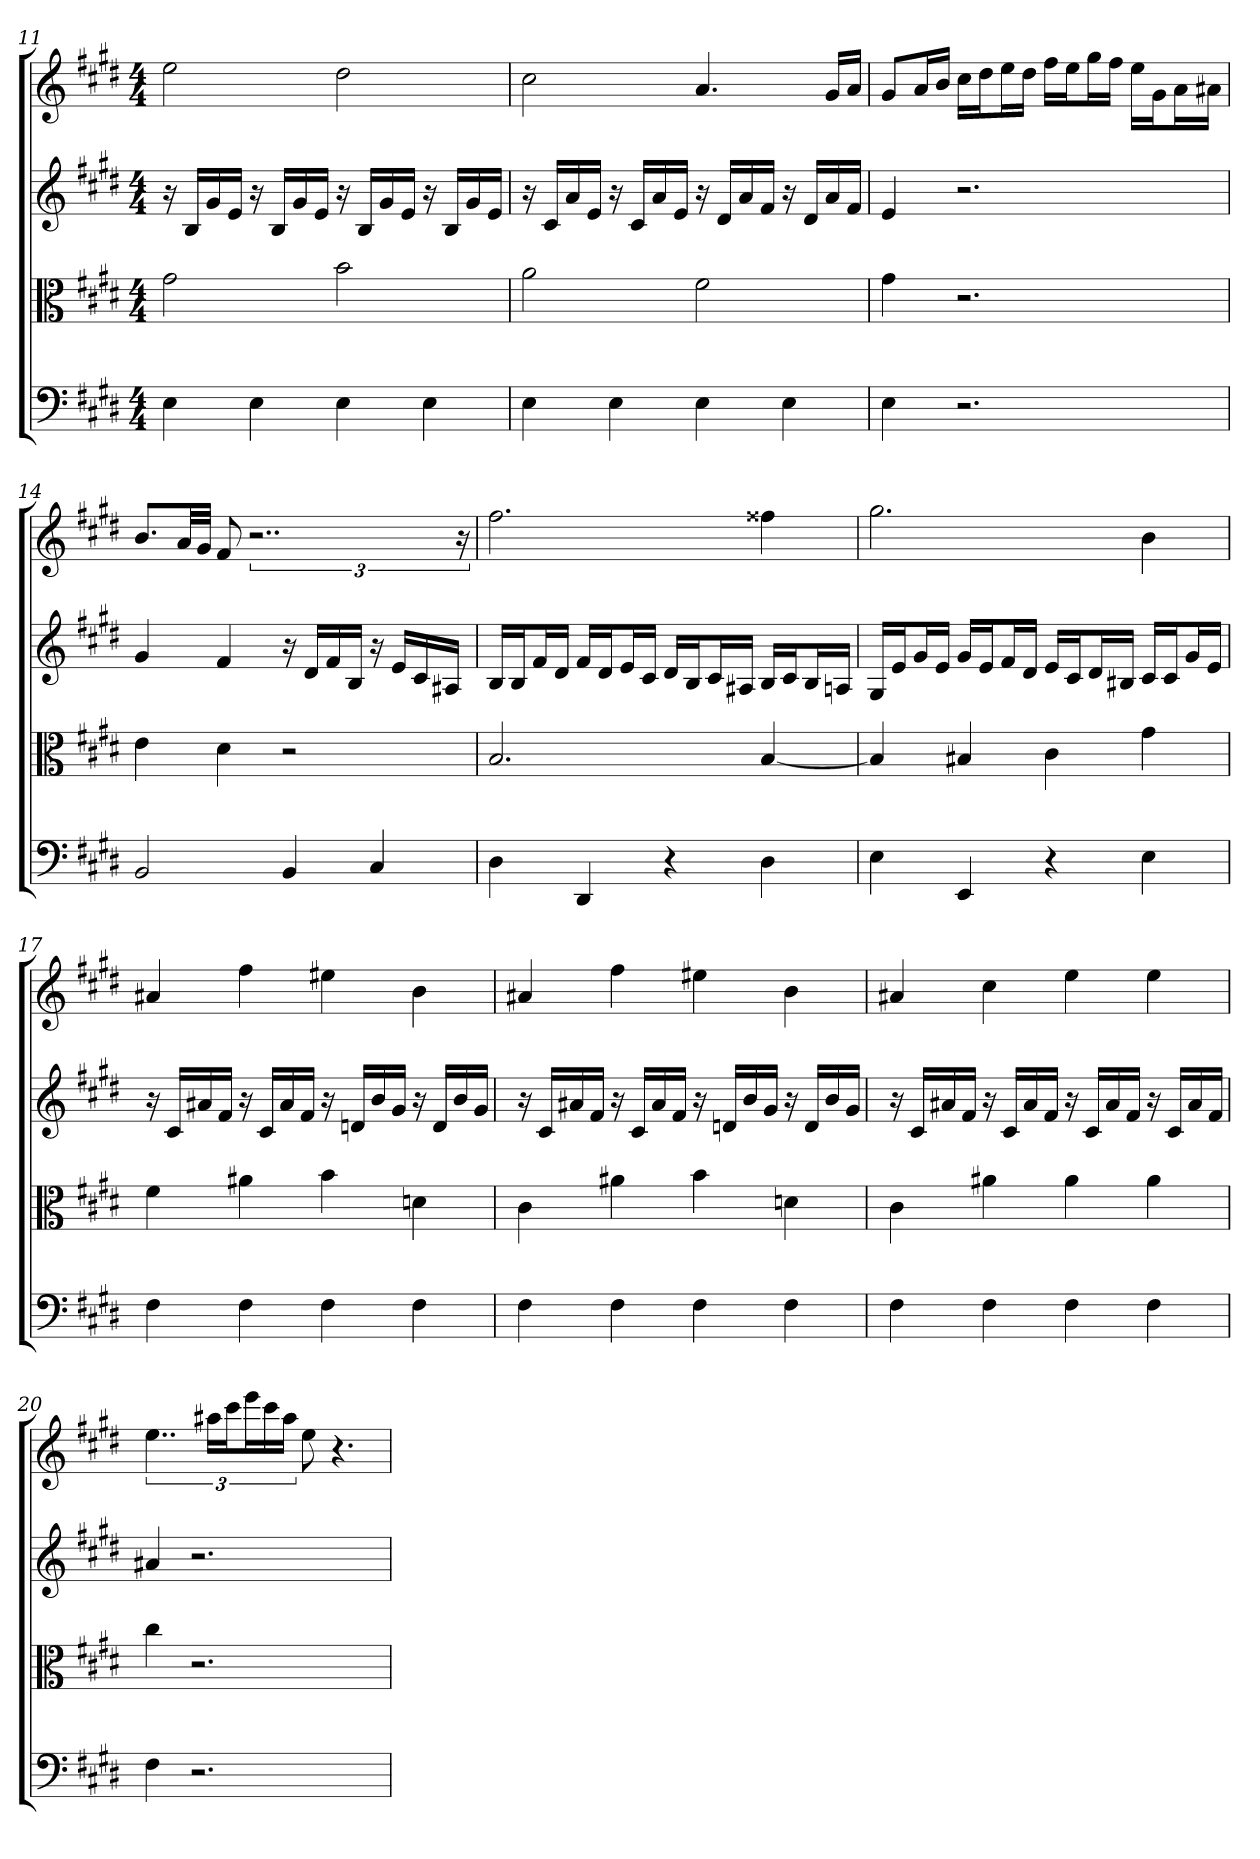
**kern	**kern	**kern	**kern
*part4	*part3	*part2	*part1
*staff4	*staff3	*staff2	*staff1
*clefF4	*clefC3	*	*
*k[f#c#g#d#]	*k[f#c#g#d#]	*k[f#c#g#d#]	*k[f#c#g#d#]
*E:	*E:	*E:	*E:
*M4/4	*M4/4	*M4/4	*M4/4
=11	=11	=11	=11
4E	2g#	16r	2ee
.	.	16BLL	.
.	.	16g#	.
.	.	16eJJ	.
4E	.	16r	.
.	.	16BLL	.
.	.	16g#	.
.	.	16eJJ	.
4E	2b	16r	2dd#
.	.	16BLL	.
.	.	16g#	.
.	.	16eJJ	.
4E	.	16r	.
.	.	16BLL	.
.	.	16g#	.
.	.	16eJJ	.
=12	=12	=12	=12
4E	2a	16r	2cc#
.	.	16c#LL	.
.	.	16a	.
.	.	16eJJ	.
4E	.	16r	.
.	.	16c#LL	.
.	.	16a	.
.	.	16eJJ	.
4E	2f#	16r	4.a
.	.	16d#LL	.
.	.	16a	.
.	.	16f#JJ	.
4E	.	16r	.
.	.	16d#LL	.
.	.	16a	16g#LL
.	.	16f#JJ	16aJJ
=13	=13	=13	=13
4E	4g#	4e	8g#L
.	.	.	16aL
.	.	.	16bJJ
2.r	2.r	2.r	16cc#LL
.	.	.	16dd#J
.	.	.	16eeL
.	.	.	16dd#JJ
.	.	.	16ff#LL
.	.	.	16eeJ
.	.	.	16gg#L
.	.	.	16ff#JJ
.	.	.	16eeLL
.	.	.	16g#J
.	.	.	16aL
.	.	.	16a#XJJ
=14	=14	=14	=14
2BB	4e	4g#	8.bL
.	.	.	32aLL
.	.	.	32g#JJJ
.	4d#	4f#	8f#
.	.	.	3..r
4BB	2r	16r	.
.	.	16d#LL	.
.	.	16f#	.
.	.	16BJJ	.
4C#	.	16r	.
.	.	16eLL	.
.	.	16c#	.
.	.	16A#XJJ	.
.	.	.	24r
=15	=15	=15	=15
4D#	2.B	16BLL	2.ff#
.	.	16BJ	.
.	.	16f#L	.
.	.	16d#JJ	.
4DD#	.	16f#LL	.
.	.	16d#J	.
.	.	16eL	.
.	.	16c#JJ	.
4r	.	16d#LL	.
.	.	16BJ	.
.	.	16c#L	.
.	.	16A#XJJ	.
4D#	[4B	16BLL	4ff##X
.	.	16c#J	.
.	.	16BL	.
.	.	16AnJJ	.
=16	=16	=16	=16
4E	4B]	16G#LL	2.gg#
.	.	16eJ	.
.	.	16g#L	.
.	.	16eJJ	.
4EE	4B#X	16g#LL	.
.	.	16eJ	.
.	.	16f#L	.
.	.	16d#JJ	.
4r	4c#	16eLL	.
.	.	16c#J	.
.	.	16d#L	.
.	.	16B#XJJ	.
4E	4g#	16c#LL	4b
.	.	16c#J	.
.	.	16g#L	.
.	.	16eJJ	.
=17	=17	=17	=17
4F#	4f#	16r	4a#X
.	.	16c#LL	.
.	.	16a#X	.
.	.	16f#JJ	.
4F#	4a#X	16r	4ff#
.	.	16c#LL	.
.	.	16a#	.
.	.	16f#JJ	.
4F#	4b	16r	4ee#X
.	.	16dnLL	.
.	.	16b	.
.	.	16g#JJ	.
4F#	4dn	16r	4b
.	.	16dLL	.
.	.	16b	.
.	.	16g#JJ	.
=18	=18	=18	=18
4F#	4c#	16r	4a#X
.	.	16c#LL	.
.	.	16a#X	.
.	.	16f#JJ	.
4F#	4a#X	16r	4ff#
.	.	16c#LL	.
.	.	16a#	.
.	.	16f#JJ	.
4F#	4b	16r	4ee#X
.	.	16dnLL	.
.	.	16b	.
.	.	16g#JJ	.
4F#	4dn	16r	4b
.	.	16dLL	.
.	.	16b	.
.	.	16g#JJ	.
=19	=19	=19	=19
4F#	4c#	16r	4a#X
.	.	16c#LL	.
.	.	16a#X	.
.	.	16f#JJ	.
4F#	4a#X	16r	4cc#
.	.	16c#LL	.
.	.	16a#	.
.	.	16f#JJ	.
4F#	4a#	16r	4ee
.	.	16c#LL	.
.	.	16a#	.
.	.	16f#JJ	.
4F#	4a#	16r	4ee
.	.	16c#LL	.
.	.	16a#	.
.	.	16f#JJ	.
=20	=20	=20	=20
4F#	4cc#	4a#X	6..ee
2.r	2.r	2.r	.
.	.	.	24aa#XLL
.	.	.	24ccc#J
.	.	.	24eeeL
.	.	.	24ccc#
.	.	.	24aa#JJ
.	.	.	8ee
.	.	.	4.r
=	=	=	=
*-	*-	*-	*-
